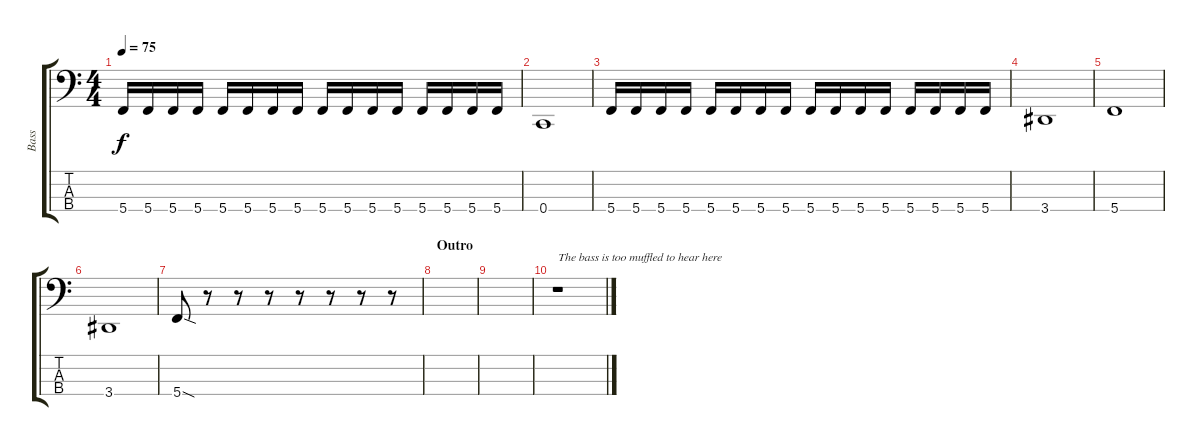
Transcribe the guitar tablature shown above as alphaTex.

\track ("Bass" "Bass") {instrument electricbassfinger}
\staff {score tabs}
\tuning (F2 C2 G1 C1) {hide}
\ts (4 4)
\tempo 75
\clef f4
\ks c
5.4.16{dy f} 5.4.16 5.4.16 5.4.16 5.4.16 5.4.16 5.4.16 5.4.16 5.4.16 5.4.16 5.4.16 5.4.16 5.4.16 5.4.16 5.4.16 5.4.16 |
0.4.1 |
5.4.16 5.4.16 5.4.16 5.4.16 5.4.16 5.4.16 5.4.16 5.4.16 5.4.16 5.4.16 5.4.16 5.4.16 5.4.16 5.4.16 5.4.16 5.4.16 |
3.4.1 |
5.4.1 |
3.4.1 |
5.4{sod}.8 r.8 r.8 r.8 r.8 r.8 r.8 r.8 |
\section ("" "Outro")
|
|
r.1{txt "The bass is too muffled to hear here"}
